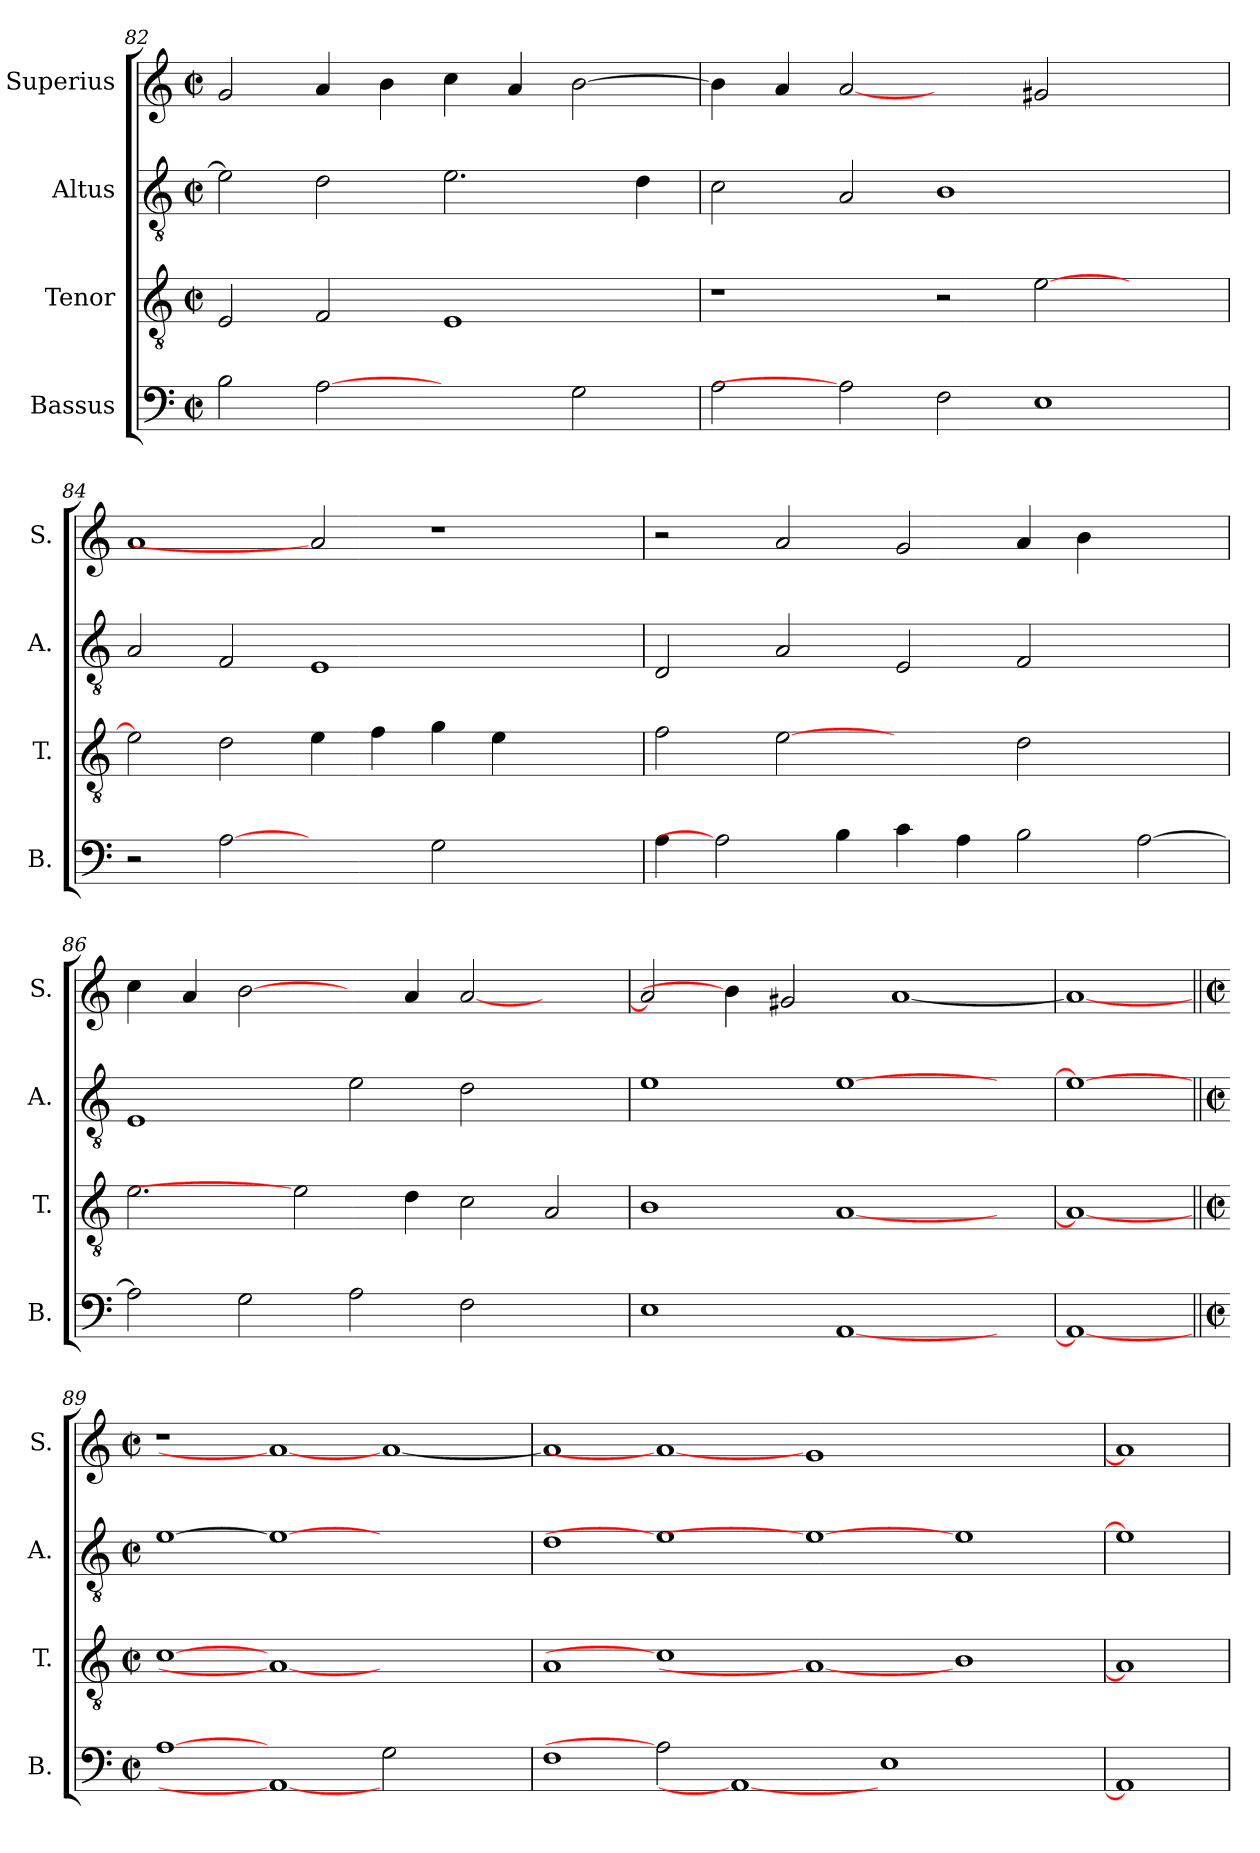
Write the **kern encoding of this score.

**kern	**kern	**kern	**kern
*part4	*part3	*part2	*part1
*staff4	*staff3	*staff2	*staff1
*I"Bassus	*I"Tenor	*I"Altus	*I"Superius
*I'B.	*I'T.	*I'A.	*I'S.
*clefF4	*clefGv2	*clefGv2	*clefG2
*	*ITrd7c12	*ITrd7c12	*
*k[]	*k[]	*k[]	*k[]
*C:	*C:	*C:	*C:
*M2/2	*M2/2	*M2/2	*M2/2
*met(c|)	*met(c|)	*met(c|)	*met(c|)
=82	=82	=82	=82
2Bi\	2EEi/	2Ei\]	2gi/
[2Ai	2FFi/	2Di\	4ai/
.	.	.	4bi\
2ryy	1EEi	2.Ei\	4cci\
.	.	.	4ai/
2Gi\	.	.	[>2bi\
.	.	4Di\	.
=83	=83	=83	=83
2Ai\	1r	2Ci\	4bi\]
.	.	.	4ai/
2Ai]	.	2AAi/	[2ai
2Fi\	2r	1BBi	2ryy
1Ei	[>2Ei\	.	2g#Xi/
.	2ryy	2ryy	2ryy
=84	=84	=84	=84
2r	2Ei\]	2AAi/	1ai
[2Ai	2Di\	2FFi/	.
2ryy	4Ei\	1EEi	2ai]
.	4Fi\	.	.
2Gi\	4Gi\	.	1r
.	4Ei\	.	.
2ryy	2ryy	2ryy	.
!!LO:LB:g=z
=85	=85	=85	=85
4Ai\	2Fi\	2DDi/	2r
2Ai]	.	.	.
.	[2Ei	2AAi/	2ai/
4Bi\	.	.	.
4ci\	2ryy	2EEi/	2gi/
4Ai\	.	.	.
2Bi\	2Di\	2FFi/	4ai/
.	.	.	4bi\
[>2Ai\	2ryy	2ryy	2ryy
=86	=86	=86	=86
2Ai\]	2.Ei\	1EEi	4cci\
.	.	.	4ai/
2Gi\	.	.	[2bi\
.	2Ei]	.	.
2Ai\	.	2Ei\	4ryy
.	4Di\	.	4ai/
2Fi\	2Ci\	2Di\	[<2ai/
2ryy	2AAi/	2ryy	2ryy
=87	=87	=87	=87
1Ei	1BBi	1Ei	2ai/]
.	.	.	4bi\]
.	.	.	2g#Xi/
[<1AAi	[<1AAi	[>1Ei	.
.	.	.	[<1ai
4ryy	4ryy	4ryy	.
=88	=88	=88	=88
1AAi_<	1AAi_<	1Ei_>	1ai_<
!!LO:PB:g=z
=89||	=89||	=89||	=89||
*M2/2	*M2/2	*M2/2	*M2/2
*met(c|)	*met(c|)	*met(c|)	*met(c|)
[1Ai	[1Ci	[1Ei	1r
1AAi_	1AAi_	1Ei_	1ai_
2Gi\	1ryy	1ryy	[<1ai
2ryy	.	.	.
=90	=90	=90	=90
1Fi	1AAi	1Di	1ai]
2Ai]	1Ci]	1Ei]	1ai_
1AAi_	.	.	.
.	1AAi_	1Ei_	1gi
1Ei	.	.	.
.	1BBi	1Ei	1ryy
2ryy	.	.	.
=91	=91	=91	=91
1AAi]	1AAi]	1Ei]	1ai]
=	=	=	=
*-	*-	*-	*-
